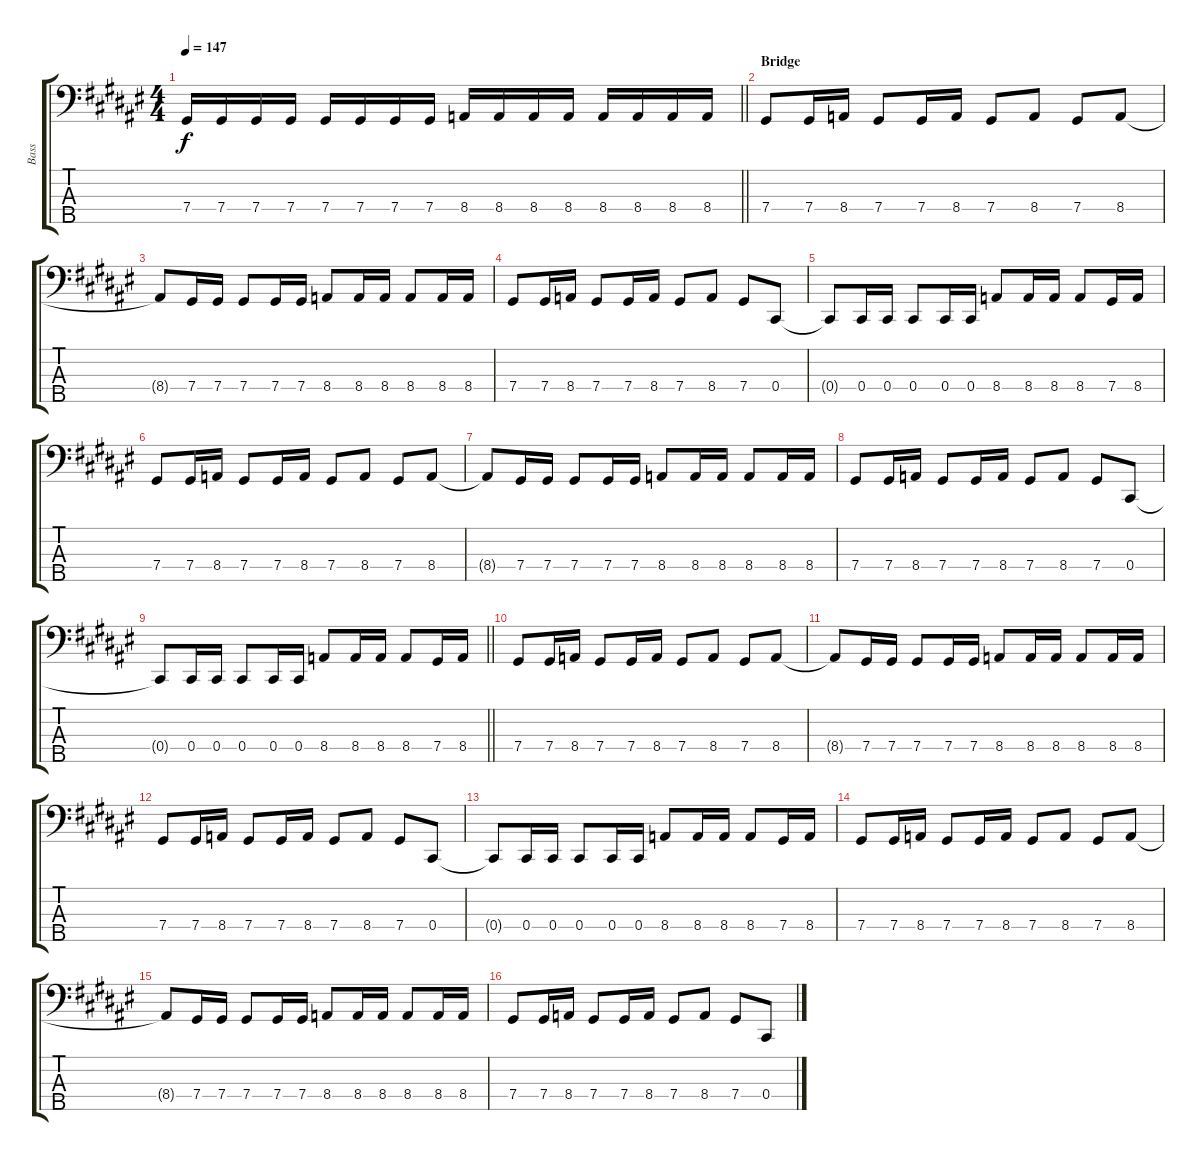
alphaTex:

\track ("Bass" "Bass") {instrument electricbassfinger}
\staff {score tabs}
\tuning (Gb2 Db2 Ab1 Db1 Ab0) {hide}
\ts (4 4)
\tempo 147
\clef f4
\barLineRight lightlight
\ks d#minor
7.4.16{dy f} 7.4.16 7.4.16 7.4.16 7.4.16 7.4.16 7.4.16 7.4.16 8.4.16 8.4.16 8.4.16 8.4.16 8.4.16 8.4.16 8.4.16 8.4.16 |
\section ("" "Bridge")
7.4.8 7.4.16 8.4.16 7.4.8 7.4.16 8.4.16 7.4.8 8.4.8 7.4.8 8.4.8 |
8.4{t}.8 7.4.16 7.4.16 7.4.8 7.4.16 7.4.16 8.4.8 8.4.16 8.4.16 8.4.8 8.4.16 8.4.16 |
7.4.8 7.4.16 8.4.16 7.4.8 7.4.16 8.4.16 7.4.8 8.4.8 7.4.8 0.4.8 |
0.4{t}.8 0.4.16 0.4.16 0.4.8 0.4.16 0.4.16 8.4.8 8.4.16 8.4.16 8.4.8 7.4.16 8.4.16 |
7.4.8 7.4.16 8.4.16 7.4.8 7.4.16 8.4.16 7.4.8 8.4.8 7.4.8 8.4.8 |
8.4{t}.8 7.4.16 7.4.16 7.4.8 7.4.16 7.4.16 8.4.8 8.4.16 8.4.16 8.4.8 8.4.16 8.4.16 |
7.4.8 7.4.16 8.4.16 7.4.8 7.4.16 8.4.16 7.4.8 8.4.8 7.4.8 0.4.8 |
\barLineRight lightlight
0.4{t}.8 0.4.16 0.4.16 0.4.8 0.4.16 0.4.16 8.4.8 8.4.16 8.4.16 8.4.8 7.4.16 8.4.16 |
\section ("" "")
7.4.8 7.4.16 8.4.16 7.4.8 7.4.16 8.4.16 7.4.8 8.4.8 7.4.8 8.4.8 |
8.4{t}.8 7.4.16 7.4.16 7.4.8 7.4.16 7.4.16 8.4.8 8.4.16 8.4.16 8.4.8 8.4.16 8.4.16 |
7.4.8 7.4.16 8.4.16 7.4.8 7.4.16 8.4.16 7.4.8 8.4.8 7.4.8 0.4.8 |
0.4{t}.8 0.4.16 0.4.16 0.4.8 0.4.16 0.4.16 8.4.8 8.4.16 8.4.16 8.4.8 7.4.16 8.4.16 |
7.4.8 7.4.16 8.4.16 7.4.8 7.4.16 8.4.16 7.4.8 8.4.8 7.4.8 8.4.8 |
8.4{t}.8 7.4.16 7.4.16 7.4.8 7.4.16 7.4.16 8.4.8 8.4.16 8.4.16 8.4.8 8.4.16 8.4.16 |
7.4.8 7.4.16 8.4.16 7.4.8 7.4.16 8.4.16 7.4.8 8.4.8 7.4.8 0.4.8
